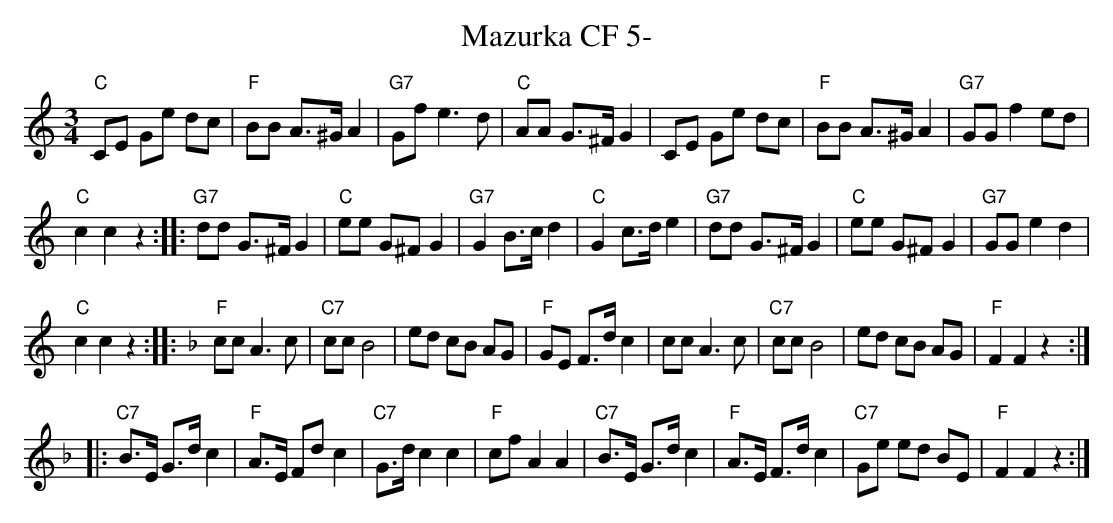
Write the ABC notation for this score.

X:1
T:Mazurka CF 5-
M:3/4
L:1/8
K:Cmaj
"C"CE Ge dc | "F"BB A>^G A2 | "G7"Gf e3d | "C"AA G>^F G2 | CE Ge dc | "F"BB A>^G A2 | "G7"GG f2 ed |
"C"c2c2z2 :: "G7"dd G>^F G2 | "C"ee G^F G2 | "G7"G2 B>c d2 | "C"G2 c>d e2 | "G7"dd G>^F G2 | "C"ee G^F G2 | "G7"GG e2d2 |
"C"c2c2z2 :: [K:Fmaj] "F"cc A3c | "C7"cc B4 | ed cB AG | "F"GE F>d c2 | cc A3c | "C7"cc B4 | ed cB AG | "F"F2F2 z2 :|
|: "C7"B>E G>d c2 | "F"A>E Fd c2 | "C7"G>d c2c2 | "F"cf A2A2 | "C7"B>E G>d c2 | "F"A>E F>d c2 | "C7"Ge ed BE | "F"F2F2z2 :|
